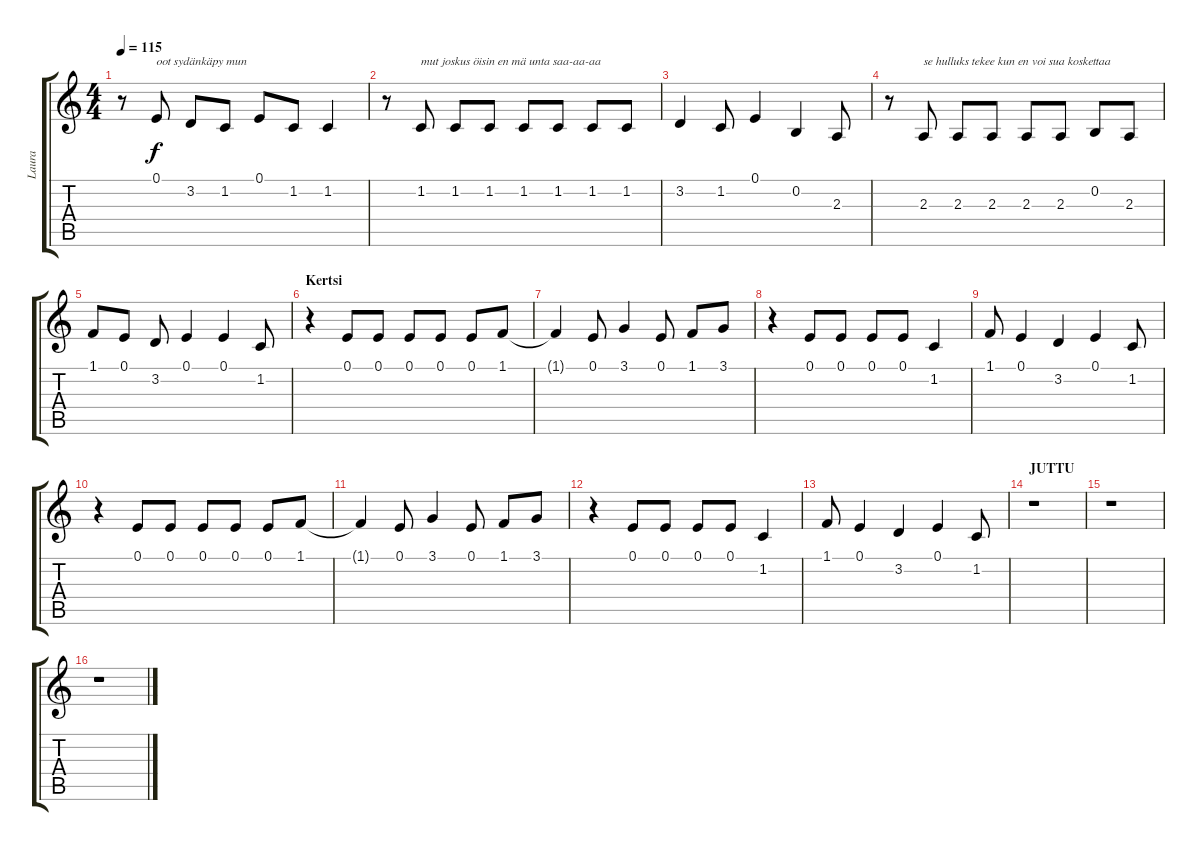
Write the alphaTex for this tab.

\track ("Laura" "Laura") {instrument lead6voice}
\staff {score tabs}
\tuning (E4 B3 G3 D3 A2 E2) {hide}
\ts (4 4)
\tempo 115
\clef g2
\ks c
r.8{dy f} 0.1.8{txt "oot sydänkäpy mun"} 3.2.8 1.2.8 0.1.8 1.2.8 1.2.4 |
r.8 1.2.8{txt "mut joskus öisin en mä unta saa-aa-aa"} 1.2.8 1.2.8 1.2.8 1.2.8 1.2.8 1.2.8 |
3.2.4 1.2.8 0.1.4 0.2.4 2.3.8 |
r.8 2.3.8{txt "se hulluks tekee kun en voi sua koskettaa"} 2.3.8 2.3.8 2.3.8 2.3.8 0.2.8 2.3.8 |
1.1.8 0.1.8 3.2.8 0.1.4 0.1.4 1.2.8 |
\section ("" "Kertsi")
r.4 0.1.8 0.1.8 0.1.8 0.1.8 0.1.8 1.1.8 |
1.1{t}.4 0.1.8 3.1.4 0.1.8 1.1.8 3.1.8 |
r.4 0.1.8 0.1.8 0.1.8 0.1.8 1.2.4 |
1.1.8 0.1.4 3.2.4 0.1.4 1.2.8 |
r.4 0.1.8 0.1.8 0.1.8 0.1.8 0.1.8 1.1.8 |
1.1{t}.4 0.1.8 3.1.4 0.1.8 1.1.8 3.1.8 |
r.4 0.1.8 0.1.8 0.1.8 0.1.8 1.2.4 |
1.1.8 0.1.4 3.2.4 0.1.4 1.2.8 |
\section ("" "JUTTU")
r.1 |
r.1 |
r.1
